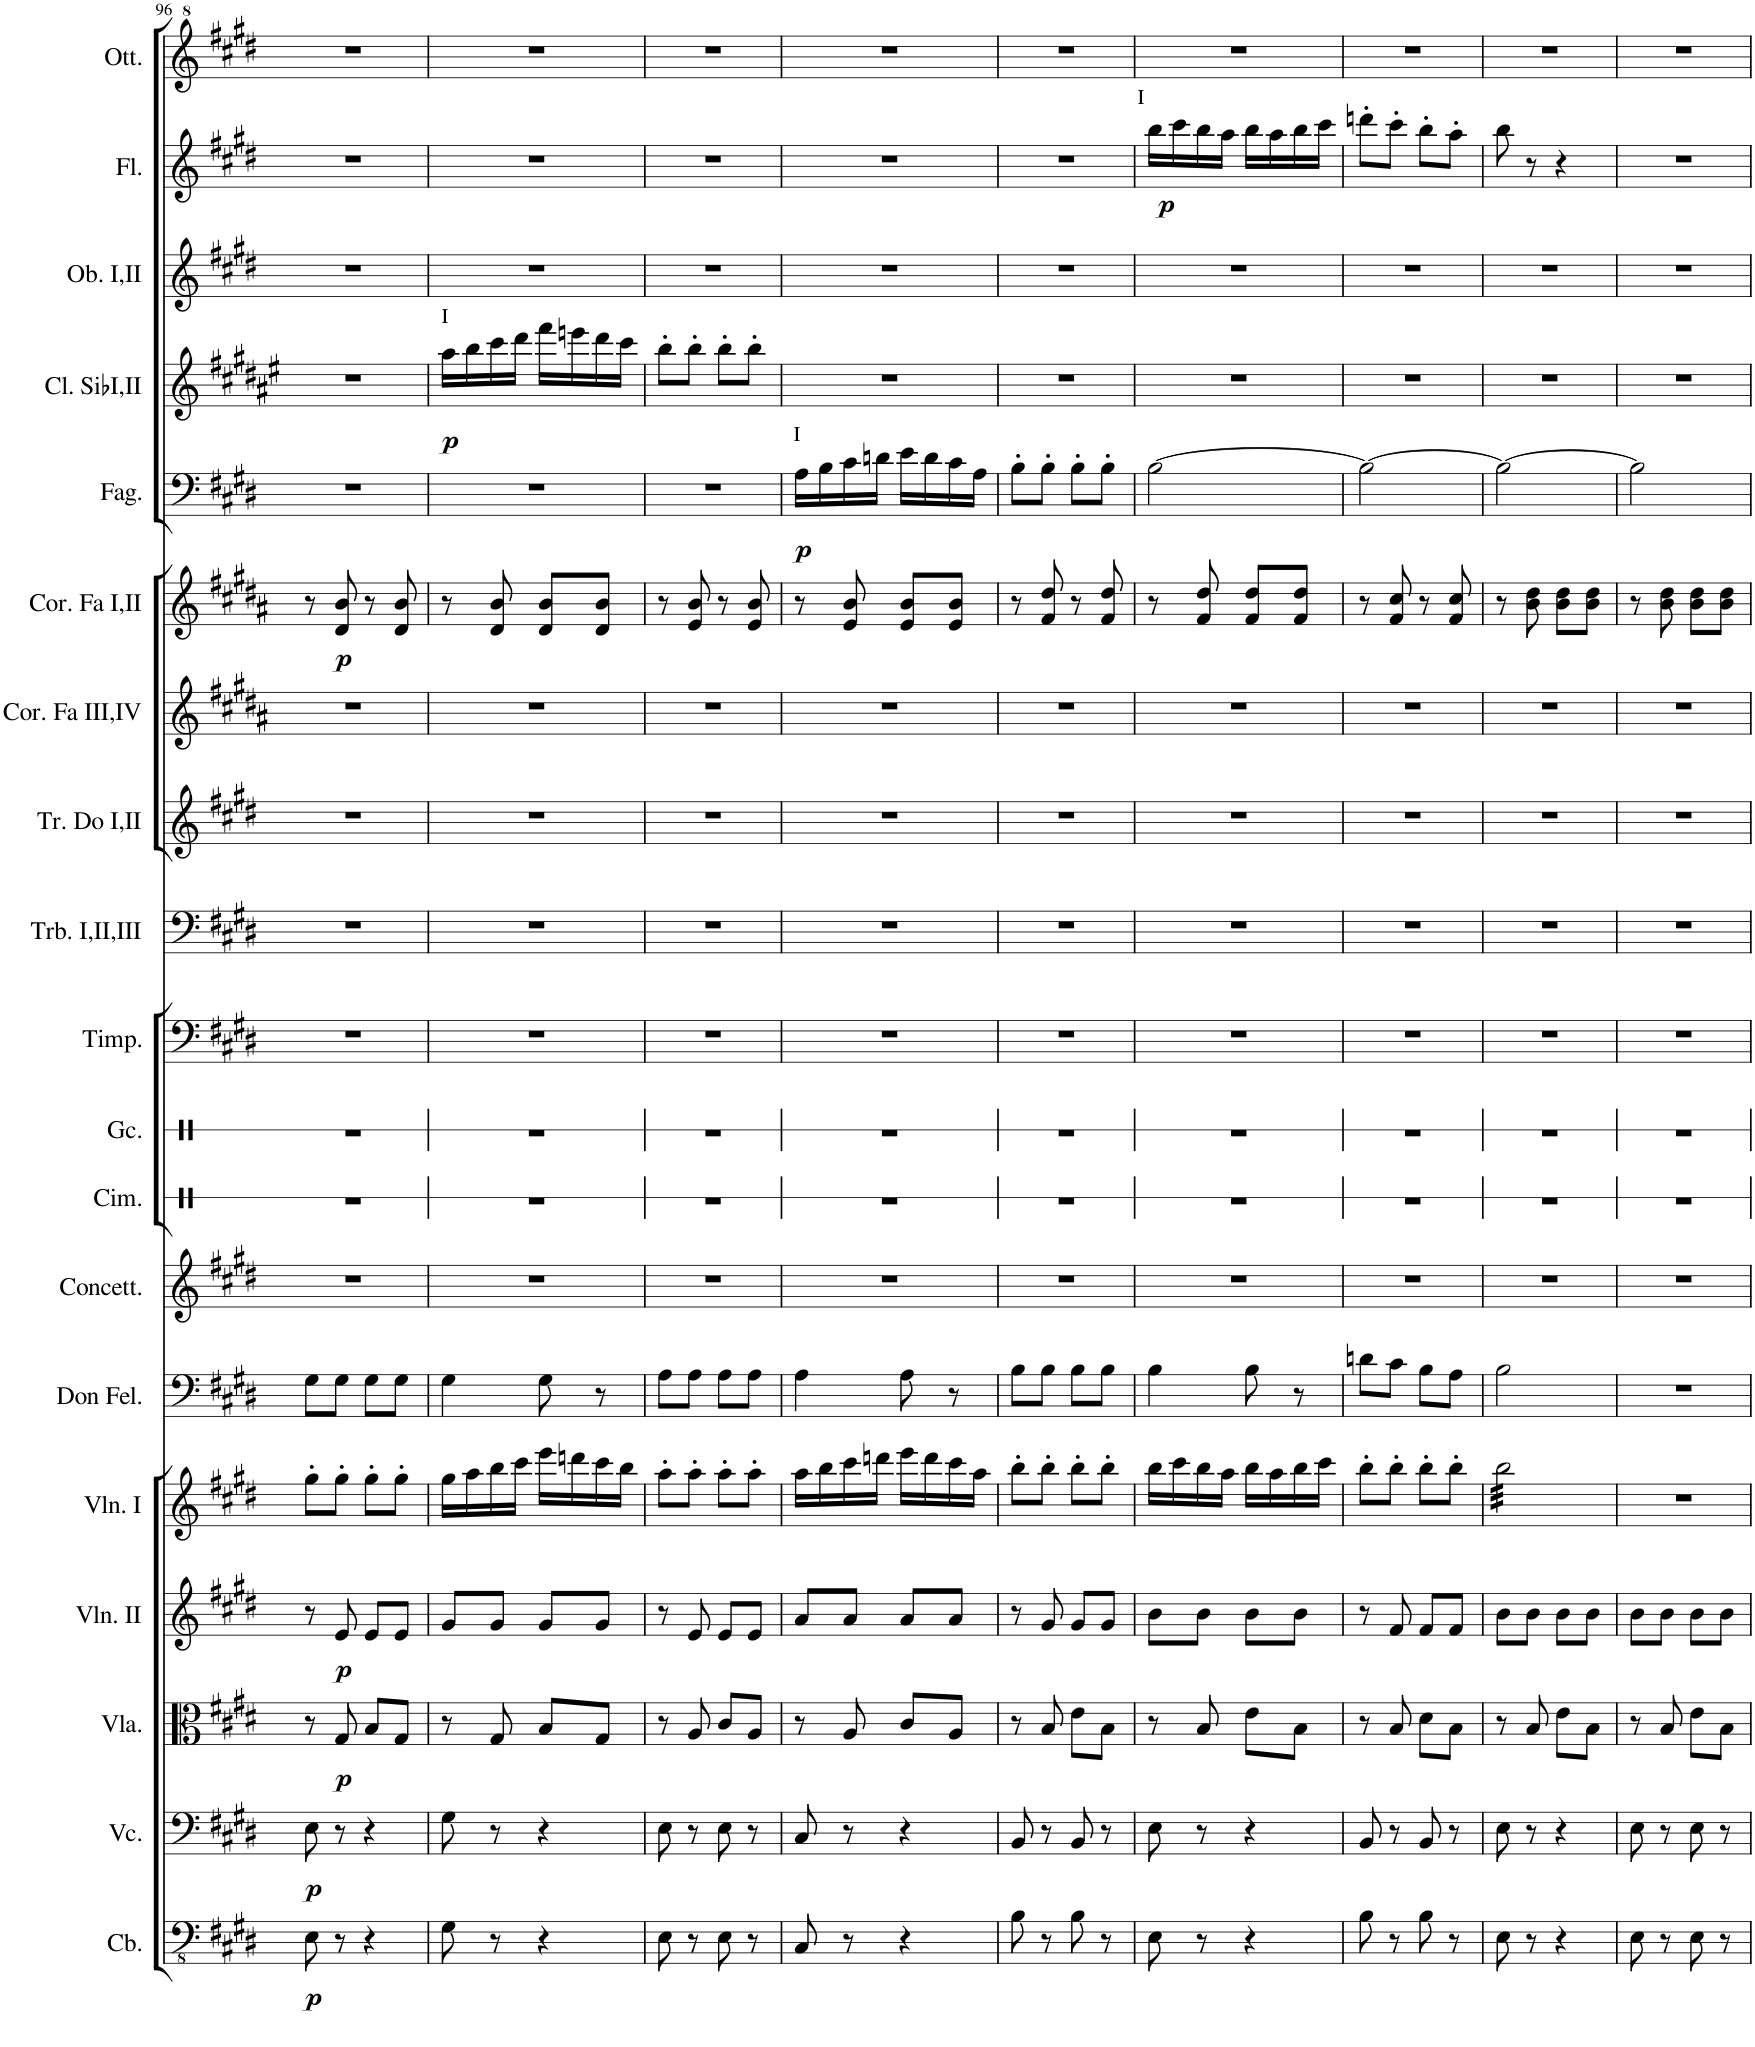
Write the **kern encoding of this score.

**kern	**dynam	**kern	**dynam	**kern	**dynam	**kern	**dynam	**kern	**kern	**kern	**kern	**kern	**kern	**kern	**kern	**kern	**kern	**dynam	**kern	**dynam	**kern	**dynam	**kern	**kern	**dynam	**kern
*part19	*part19	*part18	*part18	*part17	*part17	*part16	*part16	*part15	*part14	*part13	*part12	*part11	*part10	*part9	*part8	*part7	*part6	*part6	*part5	*part5	*part4	*part4	*part3	*part2	*part2	*part1
*staff19	*staff19	*staff18	*staff18	*staff17	*staff17	*staff16	*staff16	*staff15	*staff14	*staff13	*staff12	*staff11	*staff10	*staff9	*staff8	*staff7	*staff6	*staff6	*staff5	*staff5	*staff4	*staff4	*staff3	*staff2	*staff2	*staff1
*I"Contrabbasso	*	*I"Violoncello	*	*I"Viola	*	*I"Violino II	*	*I"Violino I	*I"Don Felice	*I"Concettina	*I"Cimbali	*I"Grancassa	*I"Timpani	*I"Trombone I,II,III	*I"Tromba in Do I,II	*I"Corno in Fa III,IV	*I"Corno in Fa I,II	*	*I"Fagotto I,II	*	*I"Clarinetto in Sib I,II	*	*I"Oboe I,II	*I"Flauto	*	*I"Ottavino
*I'Cb.	*	*I'Vc.	*	*I'Vla.	*	*I'Vln. II	*	*I'Vln. I	*I'Don Fel.	*I'Concett.	*I'Cim.	*I'Gc.	*I'Timp.	*I'Trb. I,II,III	*I'Tr. Do I,II	*I'Cor. Fa III,IV	*I'Cor. Fa I,II	*	*I'Fag.	*	*I'Cl. SibI,II	*	*I'Ob. I,II	*I'Fl.	*	*I'Ott.
!!LO:PB:g=z
*clefFv4	*	*clefF4	*	*clefC3	*	*clefG2	*	*clefG2	*clefF4	*clefG2	*clefX	*clefX	*clefF4	*clefF4	*clefG2	*clefG2	*clefG2	*	*clefF4	*	*clefG2	*	*clefG2	*clefG2	*	*clefG^2
*	*	*	*	*	*	*	*	*	*	*	*	*	*	*	*	*Trd4c7	*Trd4c7	*	*	*	*Trd1c2	*	*	*	*	*Trd-7c-12
*k[f#c#g#d#]	*	*k[f#c#g#d#]	*	*k[f#c#g#d#]	*	*k[f#c#g#d#]	*	*k[f#c#g#d#]	*k[f#c#g#d#]	*k[f#c#g#d#]	*k[]	*k[]	*k[f#c#g#d#]	*k[f#c#g#d#]	*k[f#c#g#d#]	*k[f#c#g#d#a#]	*k[f#c#g#d#a#]	*	*k[f#c#g#d#]	*	*k[f#c#g#d#a#e#]	*	*k[f#c#g#d#]	*k[f#c#g#d#]	*	*k[f#c#g#d#]
*M2/4	*	*M2/4	*	*M2/4	*	*M2/4	*	*M2/4	*M2/4	*M2/4	*M2/4	*M2/4	*M2/4	*M2/4	*M2/4	*M2/4	*M2/4	*	*M2/4	*	*M2/4	*	*M2/4	*M2/4	*	*M2/4
=96	=96	=96	=96	=96	=96	=96	=96	=96	=96	=96	=96	=96	=96	=96	=96	=96	=96	=96	=96	=96	=96	=96	=96	=96	=96	=96
!	!LO:DY:b	!	!LO:DY:b	!	!	!	!	!	!	!	!	!	!	!	!	!	!	!	!	!	!	!	!	!	!	!
8EE\	p	8E\	p	8r	.	8r	.	8gg#'\L	8G#\L	2r	2r	2r	2r	2r	2r	2r	8r	.	2r	.	2r	.	2r	2r	.	2r
!	!	!	!	!	!LO:DY:b	!	!LO:DY:b	!	!	!	!	!	!	!	!	!	!	!LO:DY:b	!	!	!	!	!	!	!	!
8r	.	8r	.	8G#/	p	8e/	p	8gg#'\J	8G#\J	.	.	.	.	.	.	.	8d#/ 8b/	p	.	.	.	.	.	.	.	.
4r	.	4r	.	8B/L	.	8e/L	.	8gg#'\L	8G#\L	.	.	.	.	.	.	.	8r	.	.	.	.	.	.	.	.	.
.	.	.	.	8G#/J	.	8e/J	.	8gg#'\J	8G#\J	.	.	.	.	.	.	.	8d#/ 8b/	.	.	.	.	.	.	.	.	.
=97	=97	=97	=97	=97	=97	=97	=97	=97	=97	=97	=97	=97	=97	=97	=97	=97	=97	=97	=97	=97	=97	=97	=97	=97	=97	=97
!	!	!	!	!	!	!	!	!	!	!	!	!	!	!	!	!	!	!	!	!	!LO:TX:a:t=I	!	!	!	!	!
!	!	!	!	!	!	!	!	!	!	!	!	!	!	!	!	!	!	!	!	!	!	!LO:DY:b	!	!	!	!
8GG#\	.	8G#\	.	8r	.	8g#/L	.	16gg#\LL	4G#\	2r	2r	2r	2r	2r	2r	2r	8r	.	2r	.	16aa#\LL	p	2r	2r	.	2r
.	.	.	.	.	.	.	.	16aa\	.	.	.	.	.	.	.	.	.	.	.	.	16bb\	.	.	.	.	.
8r	.	8r	.	8G#/	.	8g#/J	.	16bb\	.	.	.	.	.	.	.	.	8d#/ 8b/	.	.	.	16ccc#\	.	.	.	.	.
.	.	.	.	.	.	.	.	16ccc#\JJ	.	.	.	.	.	.	.	.	.	.	.	.	16ddd#\JJ	.	.	.	.	.
4r	.	4r	.	8B/L	.	8g#/L	.	16eee\LL	8G#\	.	.	.	.	.	.	.	8d#/ 8b/L	.	.	.	16fff#\LL	.	.	.	.	.
.	.	.	.	.	.	.	.	16dddn\	.	.	.	.	.	.	.	.	.	.	.	.	16eeen\	.	.	.	.	.
.	.	.	.	8G#/J	.	8g#/J	.	16ccc#\	8r	.	.	.	.	.	.	.	8d#/ 8b/J	.	.	.	16ddd#\	.	.	.	.	.
.	.	.	.	.	.	.	.	16bb\JJ	.	.	.	.	.	.	.	.	.	.	.	.	16ccc#\JJ	.	.	.	.	.
=98	=98	=98	=98	=98	=98	=98	=98	=98	=98	=98	=98	=98	=98	=98	=98	=98	=98	=98	=98	=98	=98	=98	=98	=98	=98	=98
8EE\	.	8E\	.	8r	.	8r	.	8aa'\L	8A\L	2r	2r	2r	2r	2r	2r	2r	8r	.	2r	.	8bb'\L	.	2r	2r	.	2r
8r	.	8r	.	8A/	.	8e/	.	8aa'\J	8A\J	.	.	.	.	.	.	.	8e/ 8b/	.	.	.	8bb'\J	.	.	.	.	.
8EE\	.	8E\	.	8c#/L	.	8e/L	.	8aa'\L	8A\L	.	.	.	.	.	.	.	8r	.	.	.	8bb'\L	.	.	.	.	.
8r	.	8r	.	8A/J	.	8e/J	.	8aa'\J	8A\J	.	.	.	.	.	.	.	8e/ 8b/	.	.	.	8bb'\J	.	.	.	.	.
=99	=99	=99	=99	=99	=99	=99	=99	=99	=99	=99	=99	=99	=99	=99	=99	=99	=99	=99	=99	=99	=99	=99	=99	=99	=99	=99
!	!	!	!	!	!	!	!	!	!	!	!	!	!	!	!	!	!	!	!LO:TX:a:t=I	!	!	!	!	!	!	!
!	!	!	!	!	!	!	!	!	!	!	!	!	!	!	!	!	!	!	!	!LO:DY:b	!	!	!	!	!	!
8CC#/	.	8C#/	.	8r	.	8a/L	.	16aa\LL	4A\	2r	2r	2r	2r	2r	2r	2r	8r	.	16A\LL	p	2r	.	2r	2r	.	2r
.	.	.	.	.	.	.	.	16bb\	.	.	.	.	.	.	.	.	.	.	16B\	.	.	.	.	.	.	.
8r	.	8r	.	8A/	.	8a/J	.	16ccc#\	.	.	.	.	.	.	.	.	8e/ 8b/	.	16c#\	.	.	.	.	.	.	.
.	.	.	.	.	.	.	.	16dddn\JJ	.	.	.	.	.	.	.	.	.	.	16dn\JJ	.	.	.	.	.	.	.
4r	.	4r	.	8c#/L	.	8a/L	.	16eee\LL	8A\	.	.	.	.	.	.	.	8e/ 8b/L	.	16e\LL	.	.	.	.	.	.	.
.	.	.	.	.	.	.	.	16ddd\	.	.	.	.	.	.	.	.	.	.	16d\	.	.	.	.	.	.	.
.	.	.	.	8A/J	.	8a/J	.	16ccc#\	8r	.	.	.	.	.	.	.	8e/ 8b/J	.	16c#\	.	.	.	.	.	.	.
.	.	.	.	.	.	.	.	16aa\JJ	.	.	.	.	.	.	.	.	.	.	16A\JJ	.	.	.	.	.	.	.
=100	=100	=100	=100	=100	=100	=100	=100	=100	=100	=100	=100	=100	=100	=100	=100	=100	=100	=100	=100	=100	=100	=100	=100	=100	=100	=100
8BB\	.	8BB/	.	8r	.	8r	.	8bb'\L	8B\L	2r	2r	2r	2r	2r	2r	2r	8r	.	8B'\L	.	2r	.	2r	2r	.	2r
8r	.	8r	.	8B/	.	8g#/	.	8bb'\J	8B\J	.	.	.	.	.	.	.	8f#/ 8dd#/	.	8B'\J	.	.	.	.	.	.	.
8BB\	.	8BB/	.	8e\L	.	8g#/L	.	8bb'\L	8B\L	.	.	.	.	.	.	.	8r	.	8B'\L	.	.	.	.	.	.	.
8r	.	8r	.	8B\J	.	8g#/J	.	8bb'\J	8B\J	.	.	.	.	.	.	.	8f#/ 8dd#/	.	8B'\J	.	.	.	.	.	.	.
=101	=101	=101	=101	=101	=101	=101	=101	=101	=101	=101	=101	=101	=101	=101	=101	=101	=101	=101	=101	=101	=101	=101	=101	=101	=101	=101
!	!	!	!	!	!	!	!	!	!	!	!	!	!	!	!	!	!	!	!	!	!	!	!	!LO:TX:a:t=I	!	!
!	!	!	!	!	!	!	!	!	!	!	!	!	!	!	!	!	!	!	!	!	!	!	!	!	!LO:DY:b	!
8EE\	.	8E\	.	8r	.	8b\L	.	16bb\LL	4B\	2r	2r	2r	2r	2r	2r	2r	8r	.	[2B\	.	2r	.	2r	16bb\LL	p	2r
.	.	.	.	.	.	.	.	16ccc#\	.	.	.	.	.	.	.	.	.	.	.	.	.	.	.	16ccc#\	.	.
8r	.	8r	.	8B/	.	8b\J	.	16bb\	.	.	.	.	.	.	.	.	8f#/ 8dd#/	.	.	.	.	.	.	16bb\	.	.
.	.	.	.	.	.	.	.	16aa\JJ	.	.	.	.	.	.	.	.	.	.	.	.	.	.	.	16aa\JJ	.	.
4r	.	4r	.	8e\L	.	8b\L	.	16bb\LL	8B\	.	.	.	.	.	.	.	8f#/ 8dd#/L	.	.	.	.	.	.	16bb\LL	.	.
.	.	.	.	.	.	.	.	16aa\	.	.	.	.	.	.	.	.	.	.	.	.	.	.	.	16aa\	.	.
.	.	.	.	8B\J	.	8b\J	.	16bb\	8r	.	.	.	.	.	.	.	8f#/ 8dd#/J	.	.	.	.	.	.	16bb\	.	.
.	.	.	.	.	.	.	.	16ccc#\JJ	.	.	.	.	.	.	.	.	.	.	.	.	.	.	.	16ccc#\JJ	.	.
=102	=102	=102	=102	=102	=102	=102	=102	=102	=102	=102	=102	=102	=102	=102	=102	=102	=102	=102	=102	=102	=102	=102	=102	=102	=102	=102
8BB\	.	8BB/	.	8r	.	8r	.	8bb'\L	8dn\L	2r	2r	2r	2r	2r	2r	2r	8r	.	2B\_	.	2r	.	2r	8dddn'\L	.	2r
8r	.	8r	.	8B/	.	8f#/	.	8bb'\J	8c#\J	.	.	.	.	.	.	.	8f#/ 8cc#/	.	.	.	.	.	.	8ccc#'\J	.	.
8BB\	.	8BB/	.	8d#\L	.	8f#/L	.	8bb'\L	8B\L	.	.	.	.	.	.	.	8r	.	.	.	.	.	.	8bb'\L	.	.
8r	.	8r	.	8B\J	.	8f#/J	.	8bb'\J	8A\J	.	.	.	.	.	.	.	8f#/ 8cc#/	.	.	.	.	.	.	8aa'\J	.	.
=103	=103	=103	=103	=103	=103	=103	=103	=103	=103	=103	=103	=103	=103	=103	=103	=103	=103	=103	=103	=103	=103	=103	=103	=103	=103	=103
*	*	*	*	*	*	*	*	*tremolo	*	*	*	*	*	*	*	*	*	*	*	*	*	*	*	*	*	*
8EE\	.	8E\	.	8r	.	8b\L	.	32bb\LLL	2B\	2r	2r	2r	2r	2r	2r	2r	8r	.	2B\_	.	2r	.	2r	8bb\	.	2r
.	.	.	.	.	.	.	.	32bb\	.	.	.	.	.	.	.	.	.	.	.	.	.	.	.	.	.	.
.	.	.	.	.	.	.	.	32bb\	.	.	.	.	.	.	.	.	.	.	.	.	.	.	.	.	.	.
.	.	.	.	.	.	.	.	32bb\	.	.	.	.	.	.	.	.	.	.	.	.	.	.	.	.	.	.
8r	.	8r	.	8B/	.	8b\J	.	32bb\	.	.	.	.	.	.	.	.	8b\ 8dd#\	.	.	.	.	.	.	8r	.	.
.	.	.	.	.	.	.	.	32bb\	.	.	.	.	.	.	.	.	.	.	.	.	.	.	.	.	.	.
.	.	.	.	.	.	.	.	32bb\	.	.	.	.	.	.	.	.	.	.	.	.	.	.	.	.	.	.
.	.	.	.	.	.	.	.	32bb\	.	.	.	.	.	.	.	.	.	.	.	.	.	.	.	.	.	.
4r	.	4r	.	8e\L	.	8b\L	.	32bb\	.	.	.	.	.	.	.	.	8b\ 8dd#\L	.	.	.	.	.	.	4r	.	.
.	.	.	.	.	.	.	.	32bb\	.	.	.	.	.	.	.	.	.	.	.	.	.	.	.	.	.	.
.	.	.	.	.	.	.	.	32bb\	.	.	.	.	.	.	.	.	.	.	.	.	.	.	.	.	.	.
.	.	.	.	.	.	.	.	32bb\	.	.	.	.	.	.	.	.	.	.	.	.	.	.	.	.	.	.
.	.	.	.	8B\J	.	8b\J	.	32bb\	.	.	.	.	.	.	.	.	8b\ 8dd#\J	.	.	.	.	.	.	.	.	.
.	.	.	.	.	.	.	.	32bb\	.	.	.	.	.	.	.	.	.	.	.	.	.	.	.	.	.	.
.	.	.	.	.	.	.	.	32bb\	.	.	.	.	.	.	.	.	.	.	.	.	.	.	.	.	.	.
.	.	.	.	.	.	.	.	32bb\JJJ	.	.	.	.	.	.	.	.	.	.	.	.	.	.	.	.	.	.
*	*	*	*	*	*	*	*	*Xtremolo	*	*	*	*	*	*	*	*	*	*	*	*	*	*	*	*	*	*
=104	=104	=104	=104	=104	=104	=104	=104	=104	=104	=104	=104	=104	=104	=104	=104	=104	=104	=104	=104	=104	=104	=104	=104	=104	=104	=104
8EE\	.	8E\	.	8r	.	8b\L	.	2r	2r	2r	2r	2r	2r	2r	2r	2r	8r	.	2B\]	.	2r	.	2r	2r	.	2r
8r	.	8r	.	8B/	.	8b\J	.	.	.	.	.	.	.	.	.	.	8b\ 8dd#\	.	.	.	.	.	.	.	.	.
8EE\	.	8E\	.	8e\L	.	8b\L	.	.	.	.	.	.	.	.	.	.	8b\ 8dd#\L	.	.	.	.	.	.	.	.	.
8r	.	8r	.	8B\J	.	8b\J	.	.	.	.	.	.	.	.	.	.	8b\ 8dd#\J	.	.	.	.	.	.	.	.	.
=	=	=	=	=	=	=	=	=	=	=	=	=	=	=	=	=	=	=	=	=	=	=	=	=	=	=
*-	*-	*-	*-	*-	*-	*-	*-	*-	*-	*-	*-	*-	*-	*-	*-	*-	*-	*-	*-	*-	*-	*-	*-	*-	*-	*-
